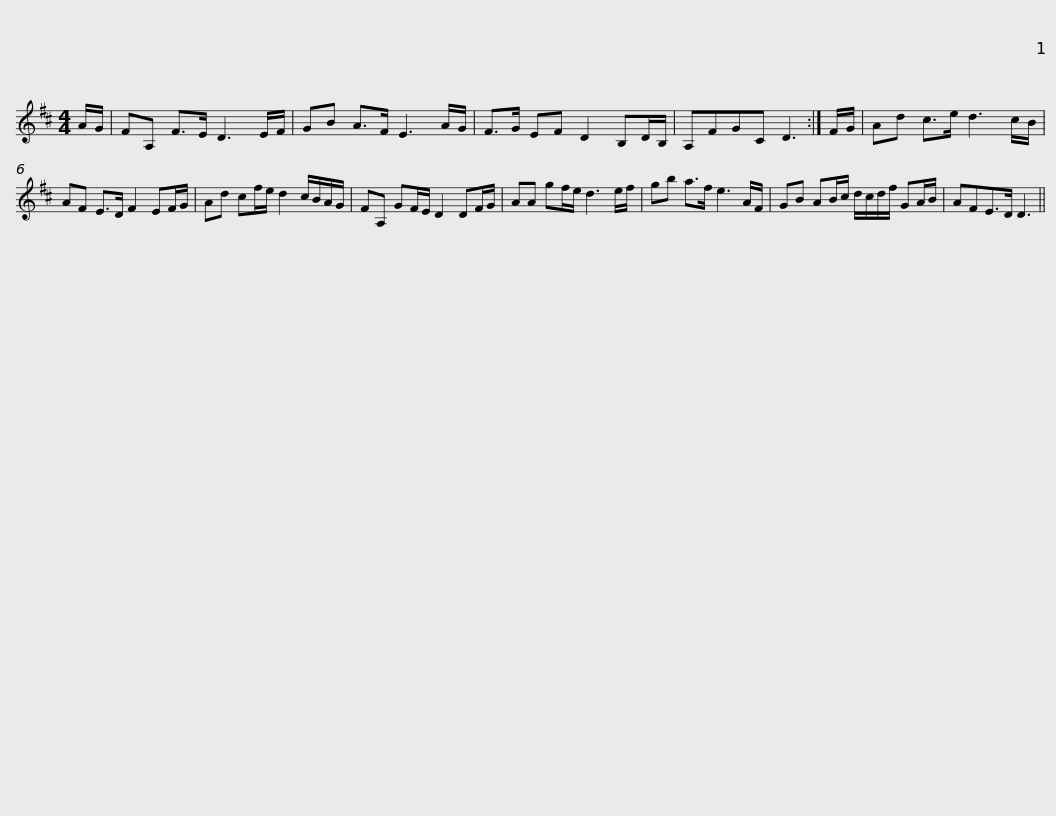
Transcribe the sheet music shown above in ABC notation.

X:1
L:1/8
M:4/4
I:linebreak $
K:D
V:1 treble
V:1
 A/G/ | FA, F>E D3 E/F/ | GB A>F E3 A/G/ | F>G EF D2 B,D/B,/ | A,FGC D3 :|$ %5
 F/G/ | Ad c>e d3 c/B/ | AF E>D F2 EF/G/ | Ad cf/e/ d2 c/B/A/G/ | FA, GF/E/ D2 DF/G/ |$ %10
 AA gf/e/ d3 e/f/ | gb a>f e3 A/F/ | GB AB/c/ d/c/d/f/ GA/B/ | AFE>D D3 || %14
